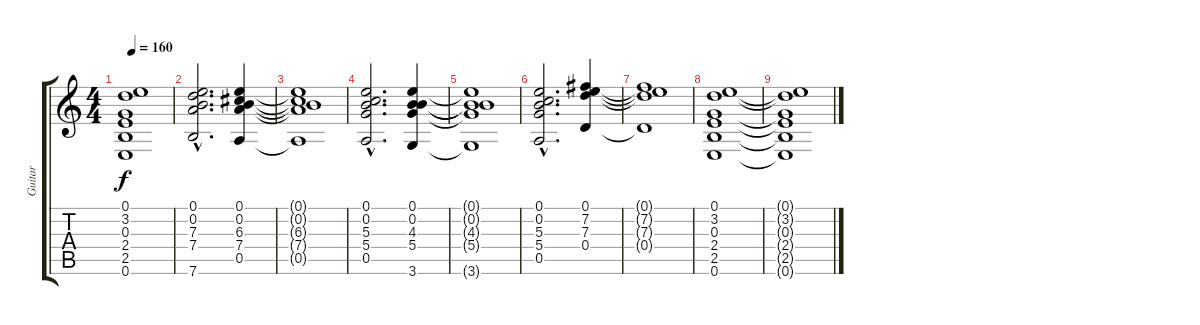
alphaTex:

\track ("Guitar" "Guitar") {instrument acousticguitarsteel}
\staff {score tabs}
\tuning (E4 B3 G3 D3 A2 E2) {hide}
\ts (4 4)
\tempo 160
\clef g2
\ks c
(0.1{t} 3.2{t} 0.3{t} 2.4{t} 2.5{t} 0.6{t}).1{dy f} |
(0.1{hac} 0.2{hac} 7.3{hac} 7.4{hac} 7.6{hac}).2{d} (0.1 0.2 6.3 7.4 0.5).4 |
(0.1{t} 0.2{t} 6.3{t} 7.4{t} 0.5{t}).1 |
(0.1{hac} 0.2{hac} 5.3{hac} 5.4{hac} 0.5{hac}).2{d} (0.1 0.2 4.3 5.4 3.6).4 |
(0.1{t} 0.2{t} 4.3{t} 5.4{t} 3.6{t}).1 |
(0.1{hac} 0.2{hac} 5.3{hac} 5.4{hac} 0.5{hac}).2{d} (0.1 7.2 7.3 0.4).4 |
(0.1{t} 7.2{t} 7.3{t} 0.4{t}).1 |
(0.1 3.2 0.3 2.4 2.5 0.6).1 |
(0.1{t} 3.2{t} 0.3{t} 2.4{t} 2.5{t} 0.6{t}).1
